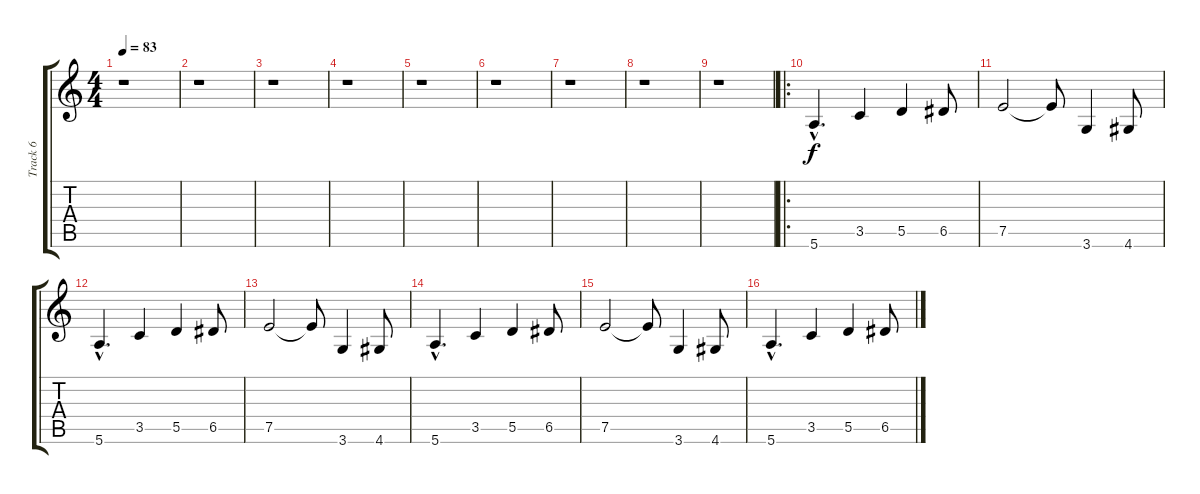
\track ("Track 6" "Track 6") {instrument overdrivenguitar}
\staff {score tabs}
\tuning (E4 B3 G3 D3 A2 E2) {hide}
\ts (4 4)
\tempo 83
\clef g2
\ks c
r.1{dy f instrument overdrivenguitar} |
r.1 |
r.1 |
r.1 |
r.1 |
r.1 |
r.1 |
r.1 |
r.1 |
\ro
5.6{hac}.4{d} 3.5.4 5.5.4 6.5.8 |
7.5.2 7.5{t}.8 3.6.4 4.6.8 |
5.6{hac}.4{d} 3.5.4 5.5.4 6.5.8 |
7.5.2 7.5{t}.8 3.6.4 4.6.8 |
5.6{hac}.4{d} 3.5.4 5.5.4 6.5.8 |
7.5.2 7.5{t}.8 3.6.4 4.6.8 |
5.6{hac}.4{d} 3.5.4 5.5.4 6.5.8
